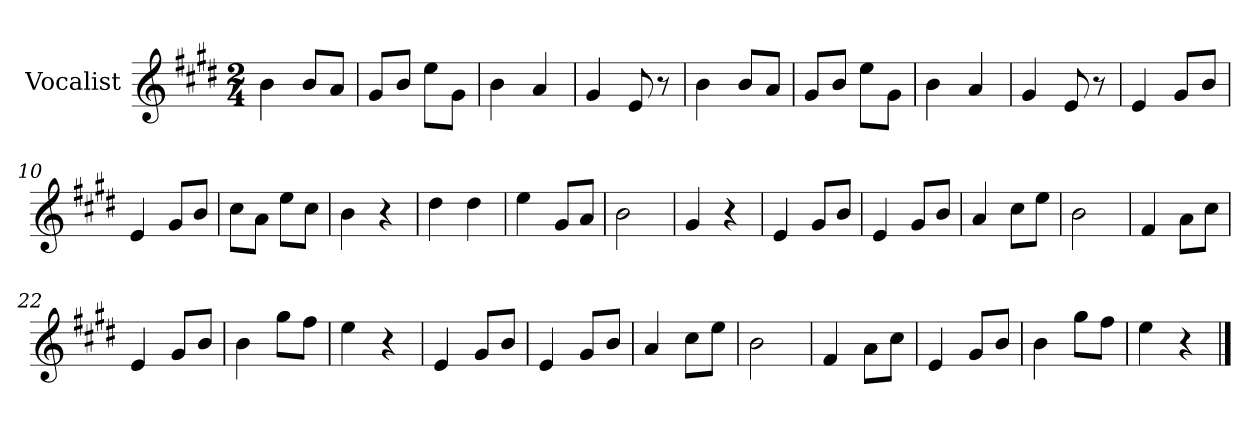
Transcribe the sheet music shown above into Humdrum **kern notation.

**kern
*part1
*staff1
*I"Vocalist
*k[f#c#g#d#]
*E:
*M2/4
=1
4b
8bL
8aJ
=2
8g#L
8bJ
8eeL
8g#J
=3
4b
4a
=4
4g#
8e
8r
=5
4b
8bL
8aJ
=6
8g#L
8bJ
8eeL
8g#J
=7
4b
4a
=8
4g#
8e
8r
=9
4e
8g#L
8bJ
=10
4e
8g#L
8bJ
=11
8cc#L
8aJ
8eeL
8cc#J
=12
4b
4r
=13
4dd#
4dd#
=14
4ee
8g#L
8aJ
=15
2b
=16
4g#
4r
=17
4e
8g#L
8bJ
=18
4e
8g#L
8bJ
=19
4a
8cc#L
8eeJ
=20
2b
=21
4f#
8aL
8cc#J
=22
4e
8g#L
8bJ
=23
4b
8gg#L
8ff#J
=24
4ee
4r
=25
4e
8g#L
8bJ
=26
4e
8g#L
8bJ
=27
4a
8cc#L
8eeJ
=28
2b
=29
4f#
8aL
8cc#J
=30
4e
8g#L
8bJ
=31
4b
8gg#L
8ff#J
=32
4ee
4r
==
*-
